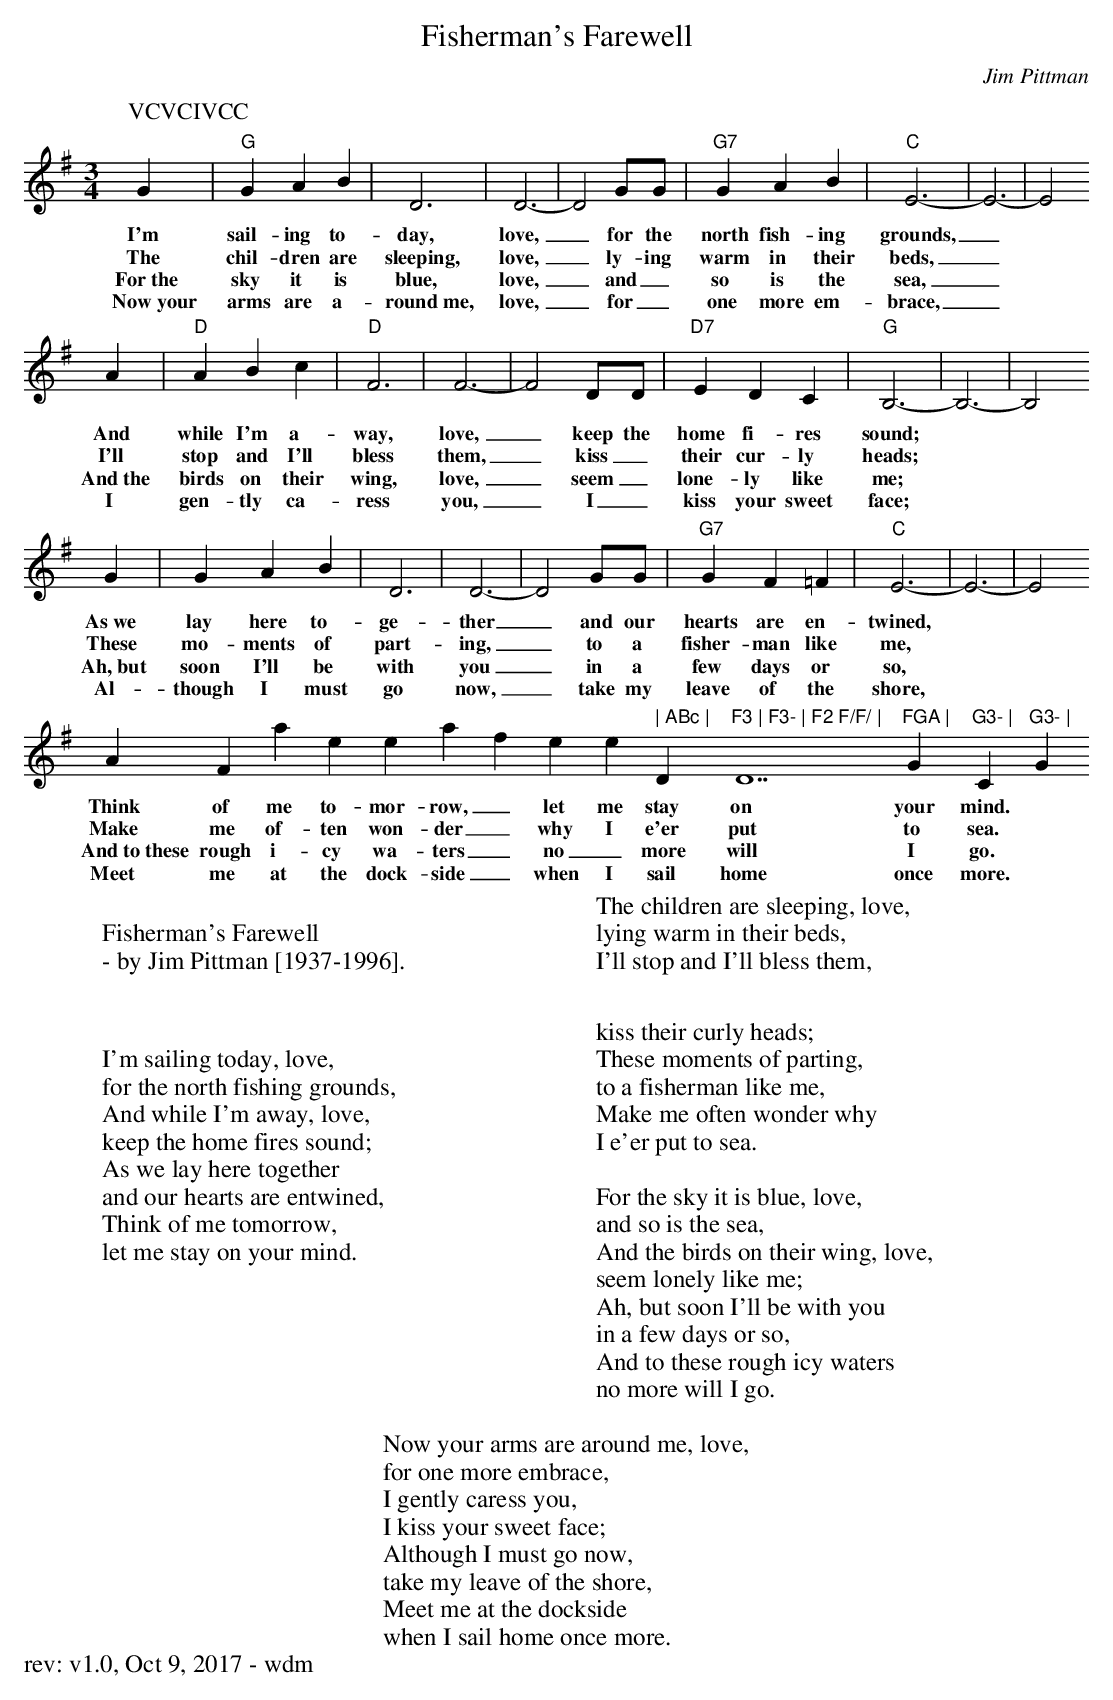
X:1
T: Fisherman's Farewell
O: Jim Pittman
M: 3/4
L: 1/4
K: Gmaj
P: VCVCIVCC
G | "G"GAB | D3 | D3- | D2 G/G/ | "G7"GAB | "C"E3- | E3- | E2
w:I'm sail-ing to-day, love,_ for the north fish-ing grounds,_
w:The chil-dren are sleeping, love,_ ly-ing warm in their beds,_
w:For~the sky it is blue, love,_ and_ so is the sea,_
w:Now~your arms are a-round~me, love,_ for_ one more em-brace,_
 A |"D"ABc | "D"F3 | F3- | F2 D/D/ | "D7"EDC | "G"B,3- | B,3- | B,2
w:And while I'm a-way, love,_ keep the home fi-res sound;
w:I'll stop and I'll bless them,_ kiss_ their cur-ly heads;
w:And~the birds on their wing, love,_ seem_ lone-ly like me;
w:I gen-tly ca-ress you,_ I_ kiss your sweet face;
G | GAB | D3 | D3- | D2 G/G/ | "G7"GF=F | "C"E3- | E3- | E2
w:As~we lay here to-ge-ther_ and our hearts are en-twined,
w:These mo-ments of part-ing,_ to a fisher-man like me,
w:Ah,~but soon I'll be with you_ in a few days or so,
w:Al-though I must go now,_ take my leave of the shore,
 A^"Final repeat from here" | ABc | "D"F3 | F3- | F2 F/F/ | "D7"FGA | "G"G3- | "C"G3- | "G"G2 |]
w:Think of me to-mor-row,_ let me stay on your mind.
w:Make me of-ten won-der_ why I e'er put to sea.
w:And~to~these rough i-cy wa-ters_ no_ more will I go.
w:Meet me at the dock-side_ when I sail home once more.
W:
W:Fisherman's Farewell
W:  - by Jim Pittman [1937-1996].
W:
W:I'm sailing today, love,
W:for the north fishing grounds,
W:And while I'm away, love,
W:keep the home fires sound;
W:As we lay here together
W:and our hearts are entwined,
W:Think of me tomorrow,
W:let me stay on your mind.
W:
W:The children are sleeping, love,
W:lying warm in their beds,
W:I'll stop and I'll bless them,
W:kiss their curly heads;
W:These moments of parting,
W:to a fisherman like me,
W:Make me often wonder why
W:I e'er put to sea.
W:
W:For the sky it is blue, love,
W:and so is the sea,
W:And the birds on their wing, love,
W:seem lonely like me;
W:Ah, but soon I'll be with you
W:in a few days or so,
W:And to these rough icy waters
W:no more will I go.
W:
W:Now your arms are around me, love,
W:for one more embrace,
W:I gently caress you,
W:I kiss your sweet face;
W:Although I must go now,
W:take my leave of the shore,
W:Meet me at the dockside
W:when I sail home once more.
